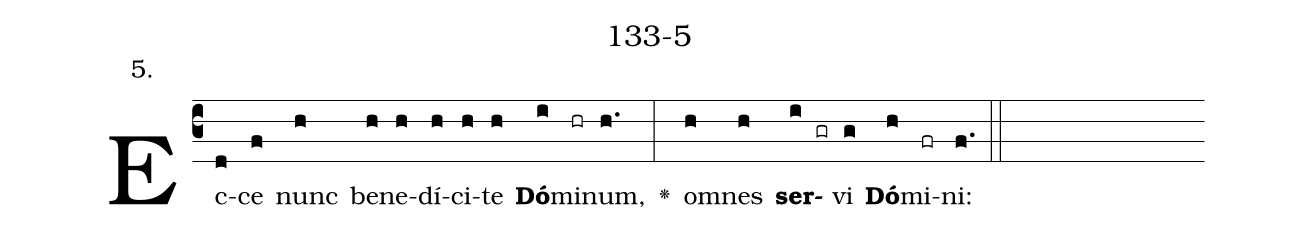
name: 133-5;
annotation: 5.;
%%
(c3)Ec(d)ce(f) nunc(h) be(h)ne(h)dí(h)ci(h)te(h) <b>Dó</b>(i)mi(hr)num,(h.) <v>\greheightstar</v>(:) om(h)nes(h) <b>ser</b>(i gr)vi(g) <b>Dó</b>(h)mi(fr)ni:(f.) (::)


%E(h) u(h) o(i) u(g) a(h) e.(f.) (::)
